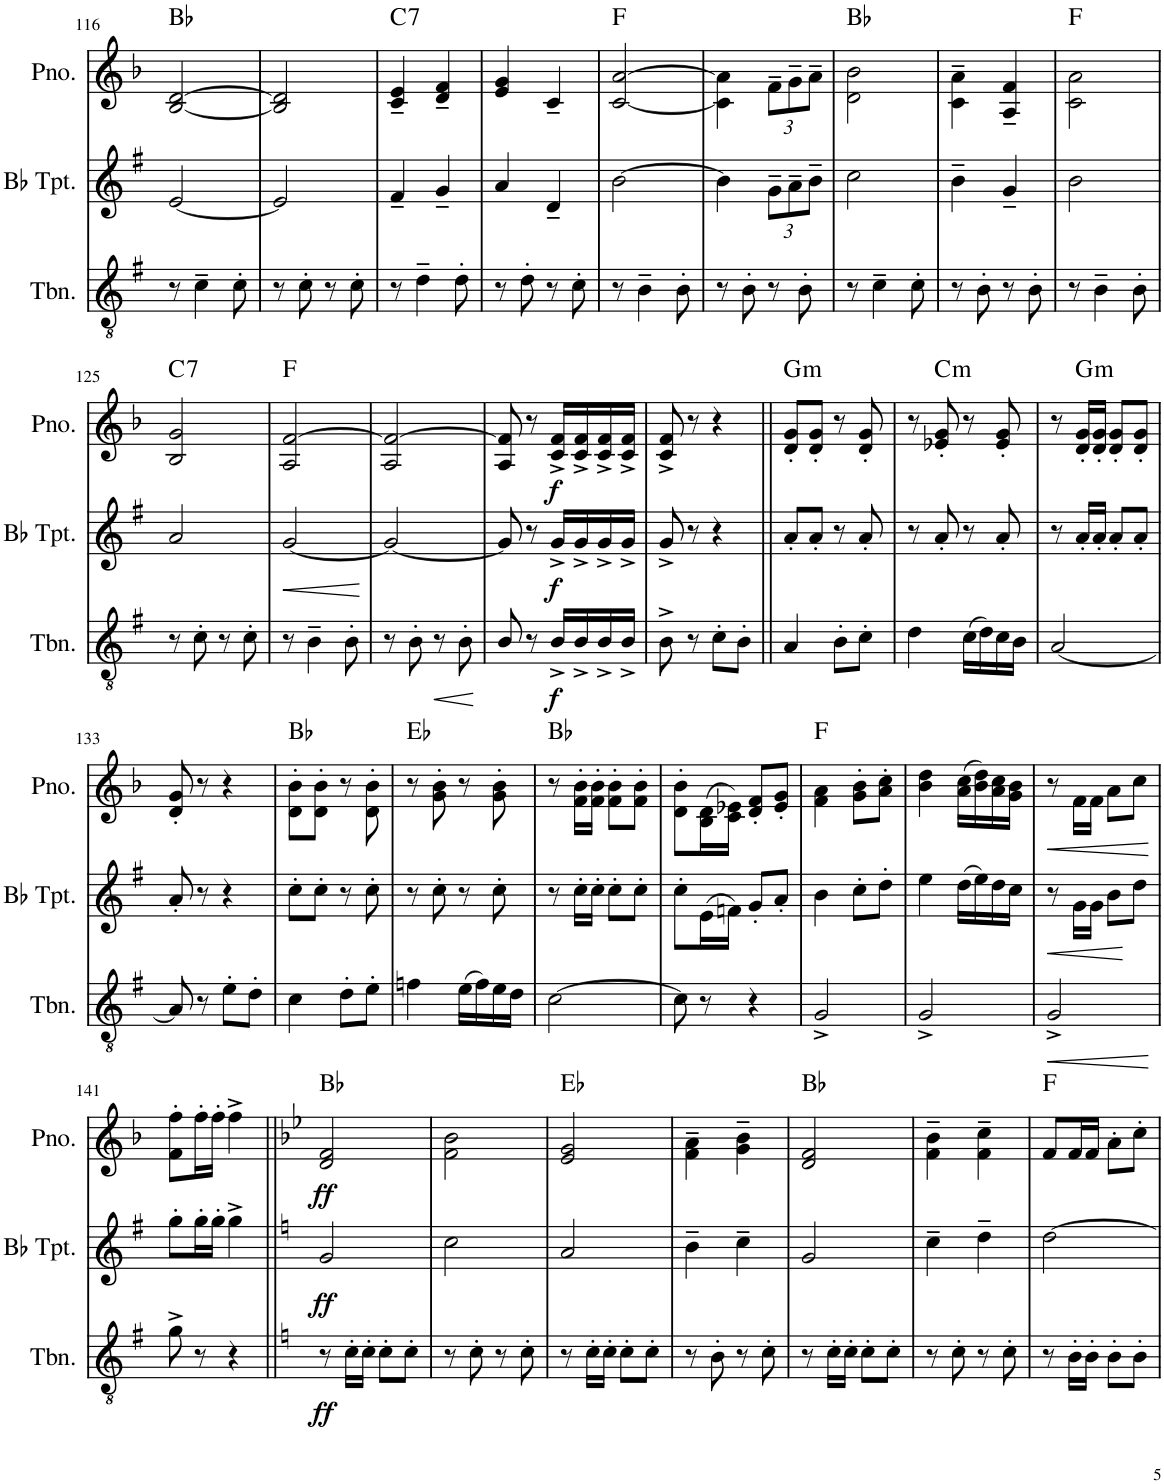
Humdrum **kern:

**kern	**dynam	**kern	**dynam	**kern	**dynam	**harte
*part3	*part3	*part2	*part2	*part1	*part1	*part1
*staff3	*staff3	*staff2	*staff2	*staff1	*staff1	*
*I"Trombone	*	*I"Bb Trumpet	*	*I"Piano	*	*
*I'Tbn.	*	*I'Bb Tpt.	*	*I'Pno.	*	*
!!LO:PB:g=z
*clefGv2	*	*clefG2	*	*clefG2	*	*
*Trd1c2	*	*Trd1c2	*	*	*	*
*k[f#]	*	*k[f#]	*	*k[b-]	*	*
*M2/4	*	*M2/4	*	*M2/4	*	*
=116	=116	=116	=116	=116	=116	=116
8r	.	[2e/	.	[2B-/ [2d/	.	Bb:maj
4c~\	.	.	.	.	.	.
8c'\	.	.	.	.	.	.
=117	=117	=117	=117	=117	=117	=117
8r	.	2e/]	.	2B-/] 2d/]	.	.
8c'\	.	.	.	.	.	.
8r	.	.	.	.	.	.
8c'\	.	.	.	.	.	.
=118	=118	=118	=118	=118	=118	=118
!	!	!	!	!	!	!LO:H:kt=7
8r	.	4f#~/	.	4c/~ 4e/~	.	C:7
4d~\	.	.	.	.	.	.
.	.	4g~/	.	4d/~ 4f/~	.	.
8d'\	.	.	.	.	.	.
=119	=119	=119	=119	=119	=119	=119
8r	.	4a/	.	4e/ 4g/	.	.
8d'\	.	.	.	.	.	.
8r	.	4d~/	.	4c~/	.	.
8c'\	.	.	.	.	.	.
=120	=120	=120	=120	=120	=120	=120
8r	.	[2b\	.	[2c/ [2a/	.	F:maj
4B~\	.	.	.	.	.	.
8B'\	.	.	.	.	.	.
=121	=121	=121	=121	=121	=121	=121
8r	.	4b\]	.	4c\] 4a\]	.	.
8B'\	.	.	.	.	.	.
*	*	*Xbrackettup	*	*Xbrackettup	*	*
8r	.	12g~\L	.	12f~\L	.	.
.	.	12a~\	.	12g~\	.	.
8B'\	.	.	.	.	.	.
.	.	12b~\J	.	12a~\J	.	.
=122	=122	=122	=122	=122	=122	=122
8r	.	2cc\	.	2d\ 2b-\	.	Bb:maj
4c~\	.	.	.	.	.	.
8c'\	.	.	.	.	.	.
=123	=123	=123	=123	=123	=123	=123
8r	.	4b~\	.	4c\~ 4a\~	.	.
8B'\	.	.	.	.	.	.
8r	.	4g~/	.	4A/~ 4f/~	.	.
8B'\	.	.	.	.	.	.
=124	=124	=124	=124	=124	=124	=124
8r	.	2b\	.	2c\ 2a\	.	F:maj
4B~\	.	.	.	.	.	.
8B'\	.	.	.	.	.	.
!!LO:LB:g=z
=125	=125	=125	=125	=125	=125	=125
!	!	!	!	!	!	!LO:H:kt=7
8r	.	2a/	.	2B-/ 2g/	.	C:7
8c'\	.	.	.	.	.	.
8r	.	.	.	.	.	.
8c'\	.	.	.	.	.	.
=126	=126	=126	=126	=126	=126	=126
!	!	!	!LO:HP:b	!	!	!
8r	.	[2g/	<	2A/ [2f/	.	F:maj
4B~\	.	.	.	.	.	.
8B'\	.	.	.	.	.	.
.	.	.	[	.	.	.
=127	=127	=127	=127	=127	=127	=127
8r	.	2g/_	.	2A/ 2f/_	.	.
8B'\	.	.	.	.	.	.
!	!LO:HP:b	!	!	!	!	!
8r	<	.	.	.	.	.
8B'\	.	.	.	.	.	.
.	[	.	.	.	.	.
=128	=128	=128	=128	=128	=128	=128
8B/	.	8g/]	.	8A/ 8f/]	.	.
8r	.	8r	.	8r	.	.
!	!LO:DY:b	!	!LO:DY:b	!	!LO:DY:b	!
16B^/LL	f	16g^/LL	f	16c/^ 16f/^LL	f	.
16B^/	.	16g^/	.	16c/^ 16f/^	.	.
16B^/	.	16g^/	.	16c/^ 16f/^	.	.
16B^/JJ	.	16g^/JJ	.	16c/^ 16f/^JJ	.	.
=129	=129	=129	=129	=129	=129	=129
8B^\	.	8g^/	.	8c/^ 8f/^	.	.
8r	.	8r	.	8r	.	.
8c'\L	.	4r	.	4r	.	.
8B'\J	.	.	.	.	.	.
=130||	=130||	=130||	=130||	=130||	=130||	=130||
!	!	!	!	!	!	!LO:H:kt=m
4A/	.	8a'/L	.	8d/' 8g/'L	.	G:min
.	.	8a'/J	.	8d/' 8g/'J	.	.
8B'\L	.	8r	.	8r	.	.
8c'\J	.	8a'/	.	8d/' 8g/'	.	.
=131	=131	=131	=131	=131	=131	=131
4d\	.	8r	.	8r	.	.
!	!	!	!	!	!	!LO:H:kt=m
.	.	8a'/	.	8e-X/' 8g/'	.	C:min
(16c\LL	.	8r	.	8r	.	.
16d\)	.	.	.	.	.	.
16c\	.	8a'/	.	8e-/' 8g/'	.	.
16B\JJ	.	.	.	.	.	.
=132	=132	=132	=132	=132	=132	=132
[2A/	.	8r	.	8r	.	.
!	!	!	!	!	!	!LO:H:kt=m
.	.	16a'/LL	.	16d/' 16g/'LL	.	G:min
.	.	16a'/JJ	.	16d/' 16g/'JJ	.	.
.	.	8a'/L	.	8d/' 8g/'L	.	.
.	.	8a'/J	.	8d/' 8g/'J	.	.
!!LO:LB:g=z
=133	=133	=133	=133	=133	=133	=133
8A/]	.	8a'/	.	8d/' 8g/'	.	.
8r	.	8r	.	8r	.	.
8e'\L	.	4r	.	4r	.	.
8d'\J	.	.	.	.	.	.
=134	=134	=134	=134	=134	=134	=134
4c\	.	8cc'\L	.	8d\' 8b-\'L	.	Bb:maj
.	.	8cc'\J	.	8d\' 8b-\'J	.	.
8d'\L	.	8r	.	8r	.	.
8e'\J	.	8cc'\	.	8d\' 8b-\'	.	.
=135	=135	=135	=135	=135	=135	=135
4fn\	.	8r	.	8r	.	Eb:maj
.	.	8cc'\	.	8g\' 8b-\'	.	.
(16e\LL	.	8r	.	8r	.	.
16f\)	.	.	.	.	.	.
16e\	.	8cc'\	.	8g\' 8b-\'	.	.
16d\JJ	.	.	.	.	.	.
=136	=136	=136	=136	=136	=136	=136
[2c\	.	8r	.	8r	.	Bb:maj
.	.	16cc'\LL	.	16f\' 16b-\'LL	.	.
.	.	16cc'\JJ	.	16f\' 16b-\'JJ	.	.
.	.	8cc'\L	.	8f\' 8b-\'L	.	.
.	.	8cc'\J	.	8f\' 8b-\'J	.	.
=137	=137	=137	=137	=137	=137	=137
8c\]	.	8cc'\L	.	8d\' 8b-\'L	.	.
8r	.	(16e\L	.	(16B-\ 16d\L	.	.
.	.	16fn\JJ)	.	16c\ 16e-X\JJ)	.	.
4r	.	8g'/L	.	8d/' 8f/'L	.	.
.	.	8a'/J	.	8e-/' 8g/'J	.	.
=138	=138	=138	=138	=138	=138	=138
2G^/	.	4b\	.	4f\ 4a\	.	F:maj
.	.	8cc'\L	.	8g\' 8b-\'L	.	.
.	.	8dd'\J	.	8a\' 8cc\'J	.	.
=139	=139	=139	=139	=139	=139	=139
2G^/	.	4ee\	.	4b-\ 4dd\	.	.
.	.	(16dd\LL	.	(16a\ 16cc\LL	.	.
.	.	16ee\)	.	16b-\ 16dd\)	.	.
.	.	16dd\	.	16a\ 16cc\	.	.
.	.	16cc\JJ	.	16g\ 16b-\JJ	.	.
=140	=140	=140	=140	=140	=140	=140
!	!LO:HP:b	!	!LO:HP:b	!	!LO:HP:b	!
2G^/	<	8r	<	8r	<	.
.	.	16g\LL	.	16f\LL	.	.
.	.	16g\JJ	.	16f\JJ	.	.
.	.	8b\L	.	8a\L	.	.
.	.	8dd\J	[	8cc\J	.	.
.	[	.	.	.	[	.
!!LO:LB:g=z
=141	=141	=141	=141	=141	=141	=141
8g^\	.	8gg'\L	.	8f\' 8ff\'L	.	.
8r	.	16gg'\L	.	16ff'\L	.	.
.	.	16gg'\JJ	.	16ff'\JJ	.	.
4r	.	4gg^\	.	4ff^\	.	.
=142||	=142||	=142||	=142||	=142||	=142||	=142||
*k[]	*	*k[]	*	*k[b-e-]	*	*
!	!LO:DY:b	!	!LO:DY:b	!	!LO:DY:b	!
8r	ff	2g/	ff	2d/ 2f/	ff	Bb:maj
16c'\LL	.	.	.	.	.	.
16c'\JJ	.	.	.	.	.	.
8c'\L	.	.	.	.	.	.
8c'\J	.	.	.	.	.	.
=143	=143	=143	=143	=143	=143	=143
8r	.	2cc\	.	2f\ 2b-\	.	.
8c'\	.	.	.	.	.	.
8r	.	.	.	.	.	.
8c'\	.	.	.	.	.	.
=144	=144	=144	=144	=144	=144	=144
8r	.	2a/	.	2e-/ 2g/	.	Eb:maj
16c'\LL	.	.	.	.	.	.
16c'\JJ	.	.	.	.	.	.
8c'\L	.	.	.	.	.	.
8c'\J	.	.	.	.	.	.
=145	=145	=145	=145	=145	=145	=145
8r	.	4b~\	.	4f\~ 4a\~	.	.
8B'\	.	.	.	.	.	.
8r	.	4cc~\	.	4g\~ 4b-\~	.	.
8c'\	.	.	.	.	.	.
=146	=146	=146	=146	=146	=146	=146
8r	.	2g/	.	2d/ 2f/	.	Bb:maj
16c'\LL	.	.	.	.	.	.
16c'\JJ	.	.	.	.	.	.
8c'\L	.	.	.	.	.	.
8c'\J	.	.	.	.	.	.
=147	=147	=147	=147	=147	=147	=147
8r	.	4cc~\	.	4f\~ 4b-\~	.	.
8c'\	.	.	.	.	.	.
8r	.	4dd~\	.	4f\~ 4cc\~	.	.
8c'\	.	.	.	.	.	.
=148	=148	=148	=148	=148	=148	=148
8r	.	[2dd\	.	8f/L	.	F:maj
16B'\LL	.	.	.	16f/L	.	.
16B'\JJ	.	.	.	16f/JJ	.	.
8B'\L	.	.	.	8a'\L	.	.
8B'\J	.	.	.	8cc'\J	.	.
=	=	=	=	=	=	=
*-	*-	*-	*-	*-	*-	*-
